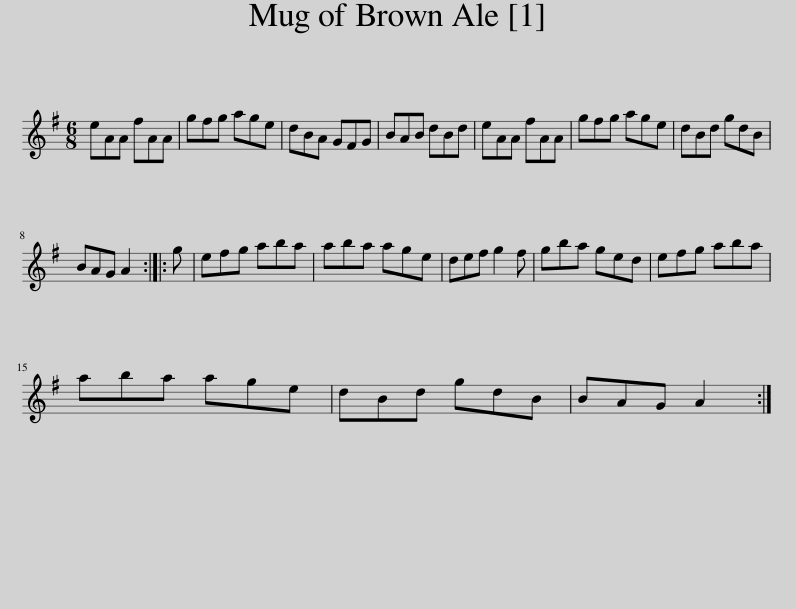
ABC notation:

X:1
L:1/8
M:6/8
I:linebreak $
K:G
V:1 treble
V:1
 eAA fAA | gfg age | dBA GFG | BAB dBd | eAA fAA | %5
 gfg age | dBd gdB |$ BAG A2 :: g | efg aba | %10
 aba age | def g2 f | gba ged | efg aba |$ aba age | %15
 dBd gdB | BAG A2 :| %17
